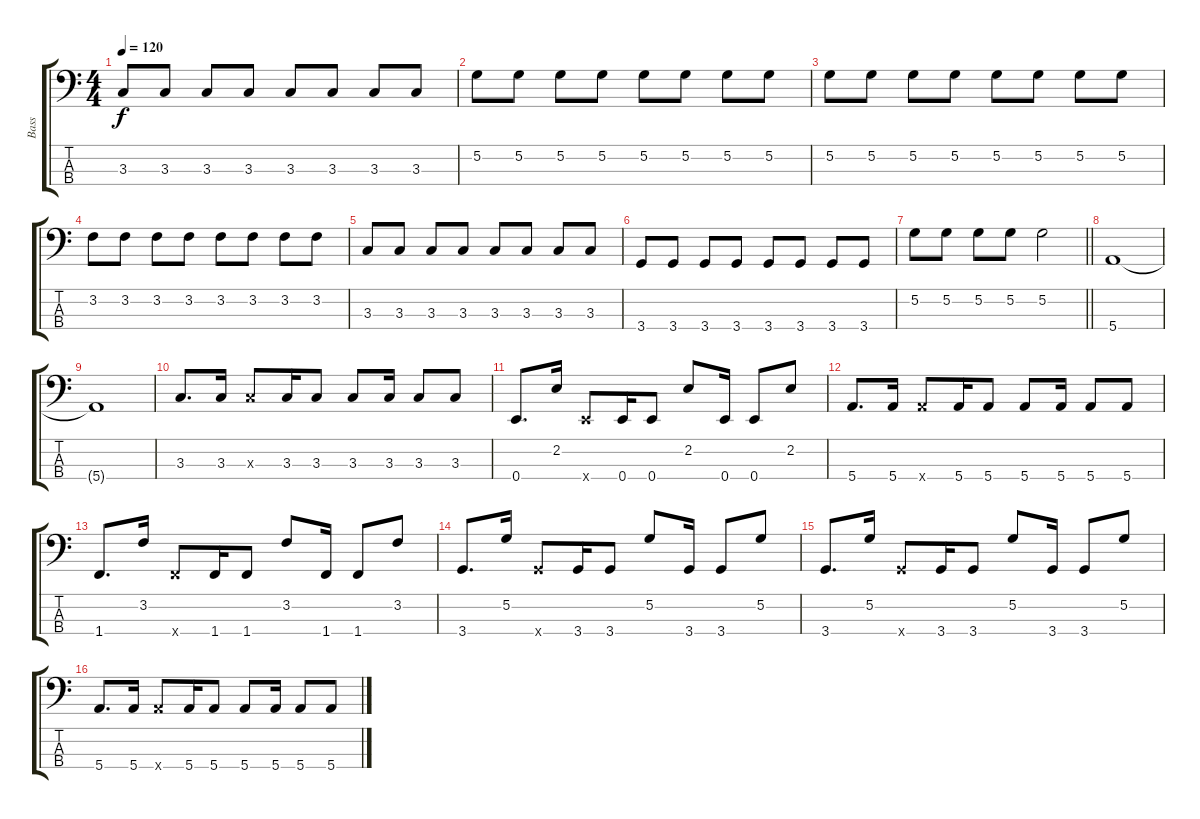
\track ("Bass" "Bass") {instrument electricbasspick bank 1}
\staff {score tabs}
\tuning (G2 D2 A1 E1) {hide}
\ts (4 4)
\tempo 120
\clef f4
\ks c
3.3.8{dy f} 3.3.8 3.3.8 3.3.8 3.3.8 3.3.8 3.3.8 3.3.8 |
5.2.8 5.2.8 5.2.8 5.2.8 5.2.8 5.2.8 5.2.8 5.2.8 |
5.2.8 5.2.8 5.2.8 5.2.8 5.2.8 5.2.8 5.2.8 5.2.8 |
3.2.8 3.2.8 3.2.8 3.2.8 3.2.8 3.2.8 3.2.8 3.2.8 |
3.3.8 3.3.8 3.3.8 3.3.8 3.3.8 3.3.8 3.3.8 3.3.8 |
3.4.8 3.4.8 3.4.8 3.4.8 3.4.8 3.4.8 3.4.8 3.4.8 |
\barLineRight lightlight
5.2.8 5.2.8 5.2.8 5.2.8 5.2.2 |
5.4.1 |
5.4{t}.1 |
3.3.8{d} 3.3.16 3.3{x}.8 3.3.16 3.3.8 3.3.8 3.3.16 3.3.8 3.3.8 |
0.4.8{d} 2.2.16 0.4{x}.8 0.4.16 0.4.8 2.2.8 0.4.16 0.4.8 2.2.8 |
5.4.8{d} 5.4.16 5.4{x}.8 5.4.16 5.4.8 5.4.8 5.4.16 5.4.8 5.4.8 |
1.4.8{d} 3.2.16 1.4{x}.8 1.4.16 1.4.8 3.2.8 1.4.16 1.4.8 3.2.8 |
3.4.8{d} 5.2.16 3.4{x}.8 3.4.16 3.4.8 5.2.8 3.4.16 3.4.8 5.2.8 |
3.4.8{d} 5.2.16 3.4{x}.8 3.4.16 3.4.8 5.2.8 3.4.16 3.4.8 5.2.8 |
5.4.8{d} 5.4.16 5.4{x}.8 5.4.16 5.4.8 5.4.8 5.4.16 5.4.8 5.4.8
